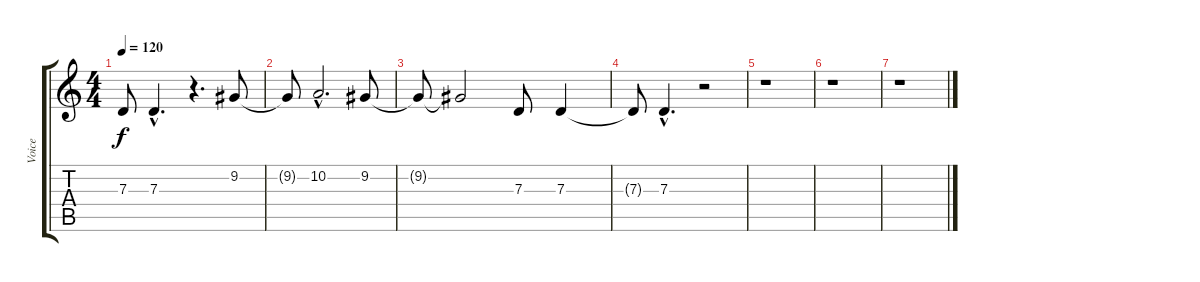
\track ("Voice" "Voice") {instrument tenorsax}
\staff {score tabs}
\tuning (E4 B3 G3 D3 A2 E2) {hide}
\ts (4 4)
\tempo 120
\clef g2
\ks c
7.3{t}.8{dy f} 7.3{hac}.4{d} r.4{d} 9.2.8 |
9.2{t}.8 10.2{hac}.2{d} 9.2.8 |
9.2{t}.8 9.2{t}.2 7.3.8 7.3.4 |
7.3{t}.8 7.3{hac}.4{d} r.2 |
r.1 |
r.1 |
r.1
